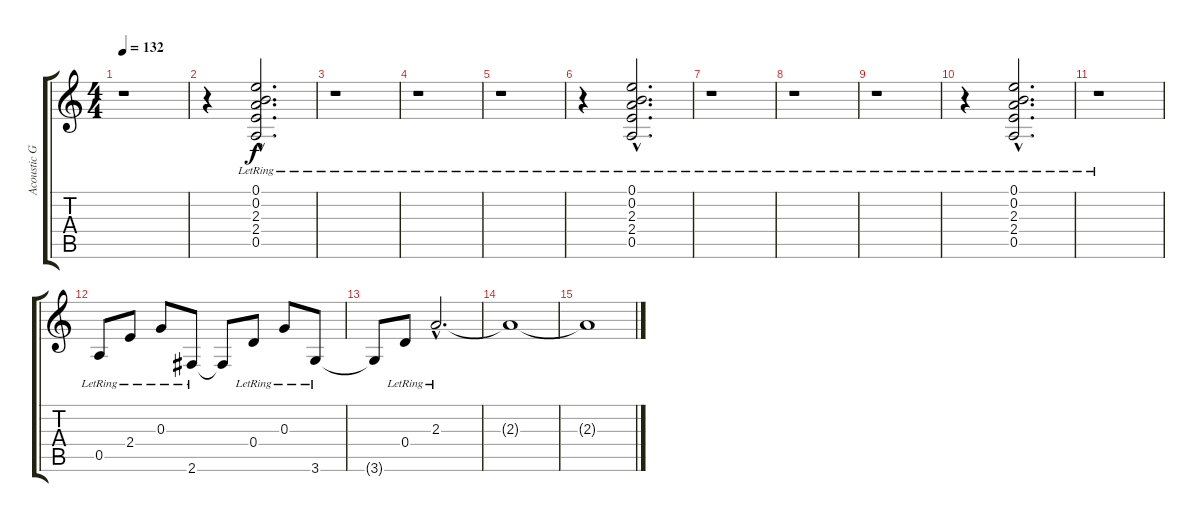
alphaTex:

\track ("Acoustic Guitar" "Acoustic G") {instrument electricguitarclean}
\staff {score tabs}
\tuning (E4 B3 G3 D3 A2 E2) {hide}
\ts (4 4)
\tempo 132
\clef g2
\ks c
r.1{dy f} |
r.4 (0.1{hac lr} 0.2{hac lr} 2.3{hac lr} 2.4{hac lr} 0.5{hac lr}).2{d} |
r.1 |
r.1 |
r.1 |
r.4 (0.1{hac lr} 0.2{hac lr} 2.3{hac lr} 2.4{hac lr} 0.5{hac lr}).2{d} |
r.1 |
r.1 |
r.1 |
r.4 (0.1{hac lr} 0.2{hac lr} 2.3{hac lr} 2.4{hac lr} 0.5{hac lr}).2{d} |
r.1 |
0.5{lr}.8 2.4{lr}.8 0.3{lr}.8 2.6{lr}.8 2.6{t}.8 0.4{lr}.8 0.3{lr}.8 3.6{lr}.8 |
3.6{t}.8 0.4{lr}.8 2.3{hac lr}.2{d} |
2.3{t}.1 |
2.3{t}.1
